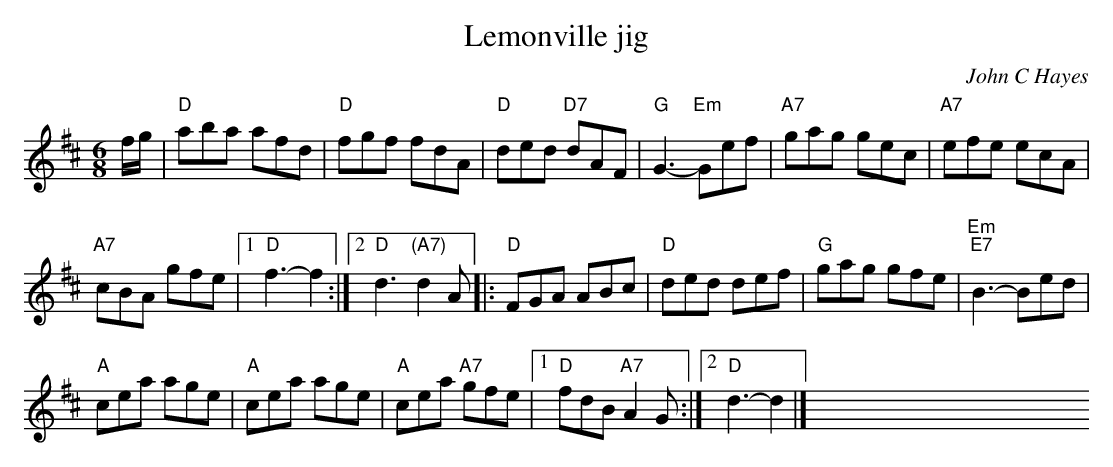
X:1
T:Lemonville jig
C:John C Hayes
M:6/8
L:1/8
K:D
f/g/ | "D"aba afd | "D"fgf fdA | "D"ded "D7"dAF | "G"G3- "Em"Gef |\
"A7"gag gec | "A7"efe ecA |
 "A7"cBA gfe |1 "D"f3- f2 :|2 "D"d3 "(A7)"d2 A\
|: "D"FGA ABc | "D"ded def |  "G"gag gfe | "Em;E7"B3- Bed |
"A"cea age | "A"cea age |\
 "A"cea "A7"gfe |1 "D"fdB "A7"A2G :|2 "D"d3- d2 |]\
 xxx xxx [] xxx xxx []
